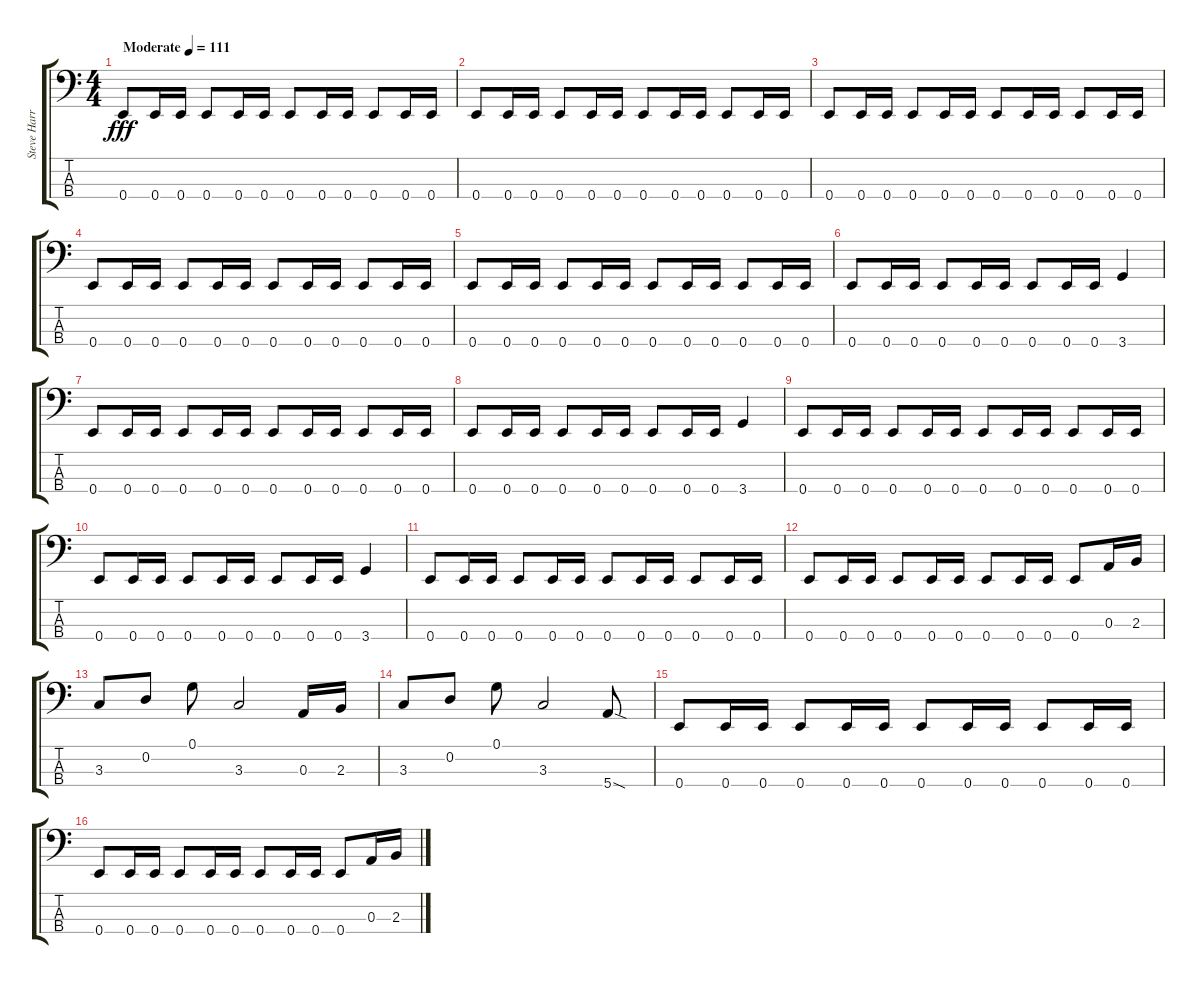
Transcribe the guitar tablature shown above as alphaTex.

\track ("Steve Harris" "Steve Harr") {instrument electricbasspick}
\staff {score tabs}
\tuning (G2 D2 A1 E1) {hide}
\ts (4 4)
\tempo (111 "Moderate")
\clef f4
\ks c
0.4.8{dy fff instrument electricbasspick} 0.4.16 0.4.16 0.4.8 0.4.16 0.4.16 0.4.8 0.4.16 0.4.16 0.4.8 0.4.16 0.4.16 |
0.4.8 0.4.16 0.4.16 0.4.8 0.4.16 0.4.16 0.4.8 0.4.16 0.4.16 0.4.8 0.4.16 0.4.16 |
0.4.8 0.4.16 0.4.16 0.4.8 0.4.16 0.4.16 0.4.8 0.4.16 0.4.16 0.4.8 0.4.16 0.4.16 |
0.4.8 0.4.16 0.4.16 0.4.8 0.4.16 0.4.16 0.4.8 0.4.16 0.4.16 0.4.8 0.4.16 0.4.16 |
0.4.8 0.4.16 0.4.16 0.4.8 0.4.16 0.4.16 0.4.8 0.4.16 0.4.16 0.4.8 0.4.16 0.4.16 |
0.4.8 0.4.16 0.4.16 0.4.8 0.4.16 0.4.16 0.4.8 0.4.16 0.4.16 3.4.4 |
0.4.8 0.4.16 0.4.16 0.4.8 0.4.16 0.4.16 0.4.8 0.4.16 0.4.16 0.4.8 0.4.16 0.4.16 |
0.4.8 0.4.16 0.4.16 0.4.8 0.4.16 0.4.16 0.4.8 0.4.16 0.4.16 3.4.4 |
0.4.8 0.4.16 0.4.16 0.4.8 0.4.16 0.4.16 0.4.8 0.4.16 0.4.16 0.4.8 0.4.16 0.4.16 |
0.4.8 0.4.16 0.4.16 0.4.8 0.4.16 0.4.16 0.4.8 0.4.16 0.4.16 3.4.4 |
0.4.8 0.4.16 0.4.16 0.4.8 0.4.16 0.4.16 0.4.8 0.4.16 0.4.16 0.4.8 0.4.16 0.4.16 |
0.4.8 0.4.16 0.4.16 0.4.8 0.4.16 0.4.16 0.4.8 0.4.16 0.4.16 0.4.8 0.3.16 2.3.16 |
3.3.8 0.2.8 0.1.8 3.3.2 0.3.16 2.3.16 |
3.3.8 0.2.8 0.1.8 3.3.2 5.4{sod}.8 |
0.4.8 0.4.16 0.4.16 0.4.8 0.4.16 0.4.16 0.4.8 0.4.16 0.4.16 0.4.8 0.4.16 0.4.16 |
0.4.8 0.4.16 0.4.16 0.4.8 0.4.16 0.4.16 0.4.8 0.4.16 0.4.16 0.4.8 0.3.16 2.3.16
